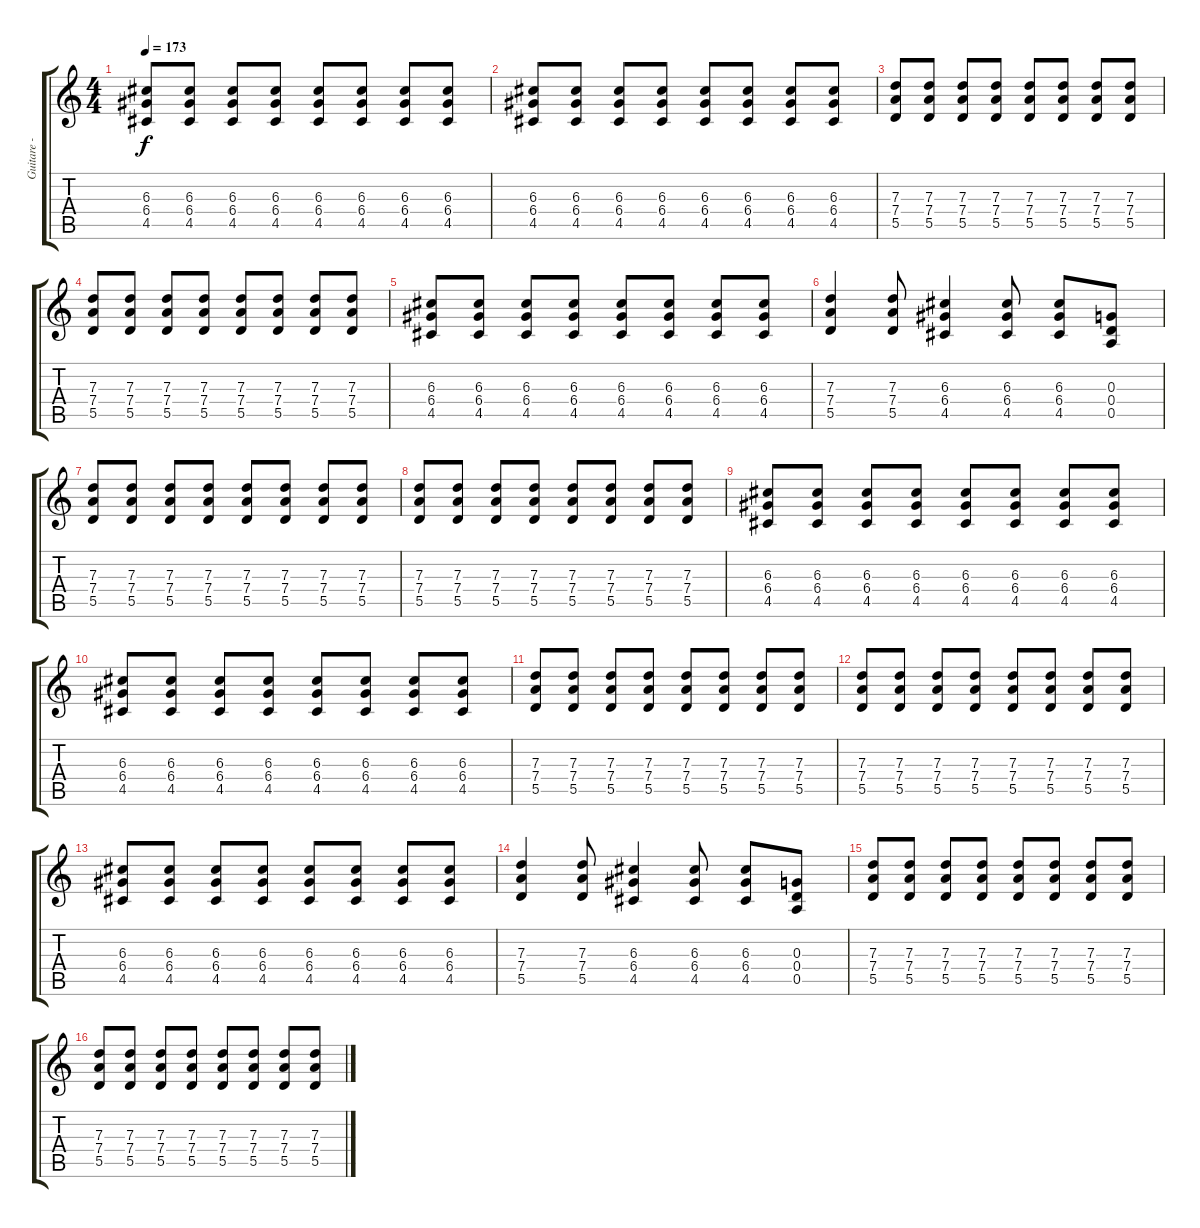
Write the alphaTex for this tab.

\track ("Guitare - Yann" "Guitare - ") {instrument overdrivenguitar}
\staff {score tabs}
\tuning (E4 B3 G3 D3 A2 E2) {hide}
\ts (4 4)
\tempo 173
\clef g2
\ks c
(6.3 6.4 4.5).8{dy f} (6.3 6.4 4.5).8 (6.3 6.4 4.5).8 (6.3 6.4 4.5).8 (6.3 6.4 4.5).8 (6.3 6.4 4.5).8 (6.3 6.4 4.5).8 (6.3 6.4 4.5).8 |
(6.3 6.4 4.5).8 (6.3 6.4 4.5).8 (6.3 6.4 4.5).8 (6.3 6.4 4.5).8 (6.3 6.4 4.5).8 (6.3 6.4 4.5).8 (6.3 6.4 4.5).8 (6.3 6.4 4.5).8 |
(7.3 7.4 5.5).8 (7.3 7.4 5.5).8 (7.3 7.4 5.5).8 (7.3 7.4 5.5).8 (7.3 7.4 5.5).8 (7.3 7.4 5.5).8 (7.3 7.4 5.5).8 (7.3 7.4 5.5).8 |
(7.3 7.4 5.5).8 (7.3 7.4 5.5).8 (7.3 7.4 5.5).8 (7.3 7.4 5.5).8 (7.3 7.4 5.5).8 (7.3 7.4 5.5).8 (7.3 7.4 5.5).8 (7.3 7.4 5.5).8 |
(6.3 6.4 4.5).8 (6.3 6.4 4.5).8 (6.3 6.4 4.5).8 (6.3 6.4 4.5).8 (6.3 6.4 4.5).8 (6.3 6.4 4.5).8 (6.3 6.4 4.5).8 (6.3 6.4 4.5).8 |
(7.3 7.4 5.5).4 (7.3 7.4 5.5).8 (6.3 6.4 4.5).4 (6.3 6.4 4.5).8 (6.3 6.4 4.5).8 (0.3 0.4 0.5).8 |
(7.3 7.4 5.5).8 (7.3 7.4 5.5).8 (7.3 7.4 5.5).8 (7.3 7.4 5.5).8 (7.3 7.4 5.5).8 (7.3 7.4 5.5).8 (7.3 7.4 5.5).8 (7.3 7.4 5.5).8 |
(7.3 7.4 5.5).8 (7.3 7.4 5.5).8 (7.3 7.4 5.5).8 (7.3 7.4 5.5).8 (7.3 7.4 5.5).8 (7.3 7.4 5.5).8 (7.3 7.4 5.5).8 (7.3 7.4 5.5).8 |
(6.3 6.4 4.5).8 (6.3 6.4 4.5).8 (6.3 6.4 4.5).8 (6.3 6.4 4.5).8 (6.3 6.4 4.5).8 (6.3 6.4 4.5).8 (6.3 6.4 4.5).8 (6.3 6.4 4.5).8 |
(6.3 6.4 4.5).8 (6.3 6.4 4.5).8 (6.3 6.4 4.5).8 (6.3 6.4 4.5).8 (6.3 6.4 4.5).8 (6.3 6.4 4.5).8 (6.3 6.4 4.5).8 (6.3 6.4 4.5).8 |
(7.3 7.4 5.5).8 (7.3 7.4 5.5).8 (7.3 7.4 5.5).8 (7.3 7.4 5.5).8 (7.3 7.4 5.5).8 (7.3 7.4 5.5).8 (7.3 7.4 5.5).8 (7.3 7.4 5.5).8 |
(7.3 7.4 5.5).8 (7.3 7.4 5.5).8 (7.3 7.4 5.5).8 (7.3 7.4 5.5).8 (7.3 7.4 5.5).8 (7.3 7.4 5.5).8 (7.3 7.4 5.5).8 (7.3 7.4 5.5).8 |
(6.3 6.4 4.5).8 (6.3 6.4 4.5).8 (6.3 6.4 4.5).8 (6.3 6.4 4.5).8 (6.3 6.4 4.5).8 (6.3 6.4 4.5).8 (6.3 6.4 4.5).8 (6.3 6.4 4.5).8 |
(7.3 7.4 5.5).4 (7.3 7.4 5.5).8 (6.3 6.4 4.5).4 (6.3 6.4 4.5).8 (6.3 6.4 4.5).8 (0.3 0.4 0.5).8 |
(7.3 7.4 5.5).8 (7.3 7.4 5.5).8 (7.3 7.4 5.5).8 (7.3 7.4 5.5).8 (7.3 7.4 5.5).8 (7.3 7.4 5.5).8 (7.3 7.4 5.5).8 (7.3 7.4 5.5).8 |
(7.3 7.4 5.5).8 (7.3 7.4 5.5).8 (7.3 7.4 5.5).8 (7.3 7.4 5.5).8 (7.3 7.4 5.5).8 (7.3 7.4 5.5).8 (7.3 7.4 5.5).8 (7.3 7.4 5.5).8
